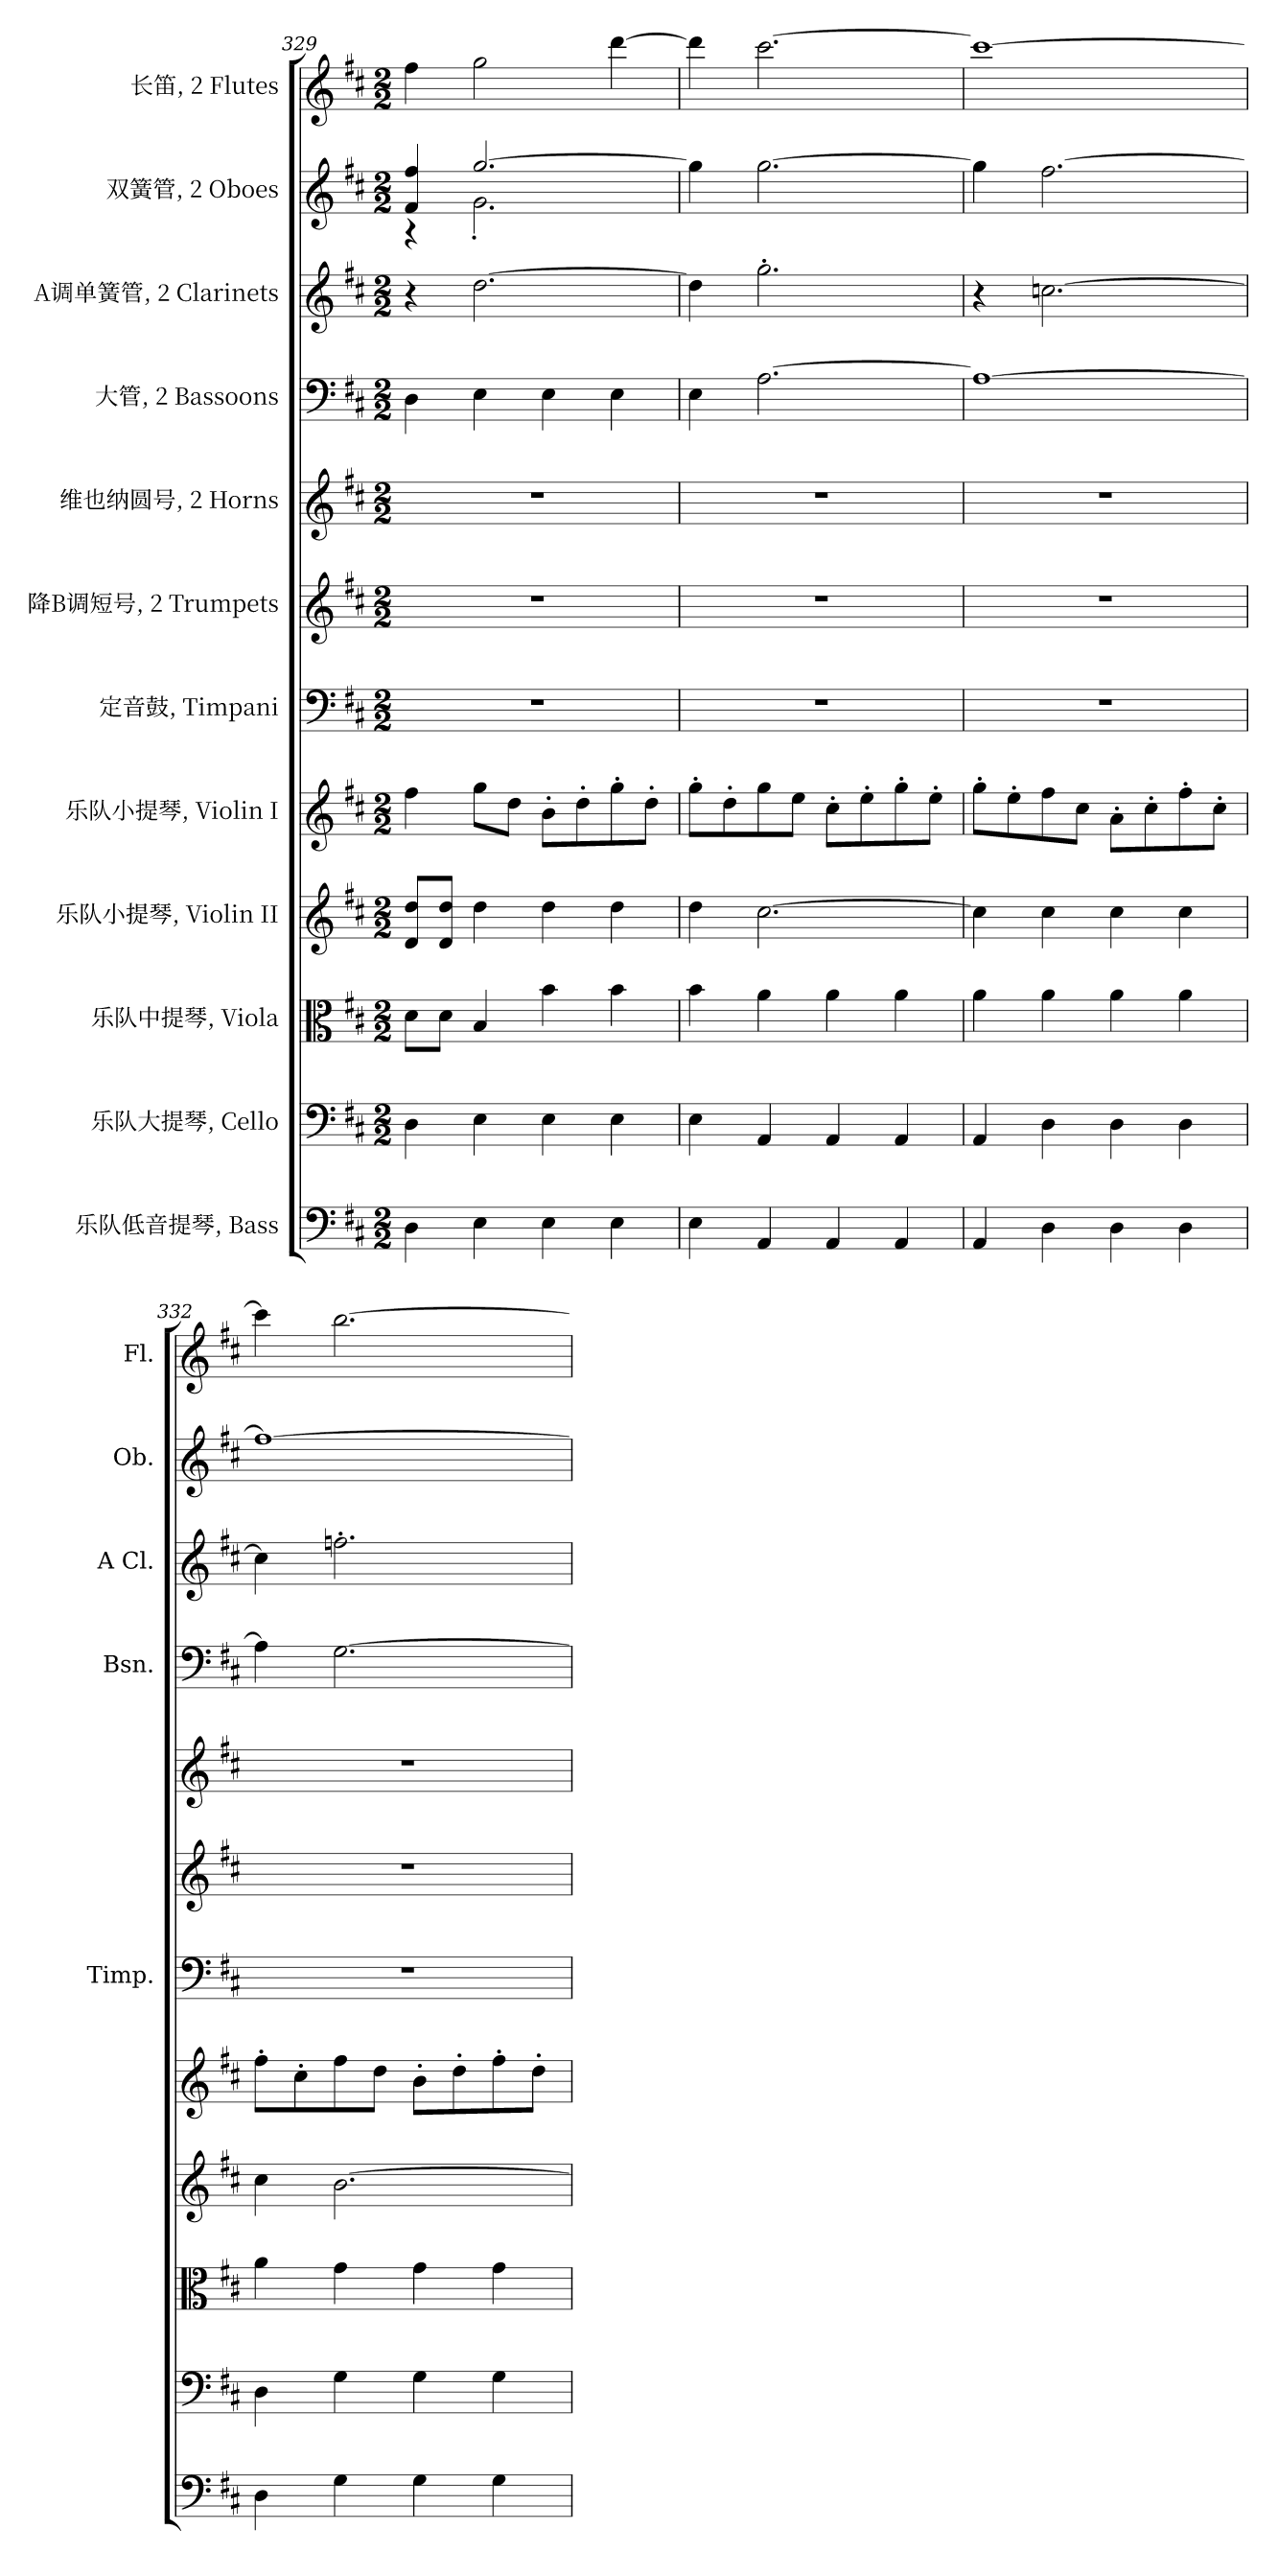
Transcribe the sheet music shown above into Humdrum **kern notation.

**kern	**kern	**kern	**kern	**kern	**kern	**kern	**kern	**kern	**kern	**kern	**kern
*part12	*part11	*part10	*part9	*part8	*part7	*part6	*part5	*part4	*part3	*part2	*part1
*staff12	*staff11	*staff10	*staff9	*staff8	*staff7	*staff6	*staff5	*staff4	*staff3	*staff2	*staff1
*I"乐队低音提琴, Bass	*I"乐队大提琴, Cello	*I"乐队中提琴, Viola	*I"乐队小提琴, Violin II	*I"乐队小提琴, Violin I	*I"定音鼓, Timpani	*I"降B调短号, 2 Trumpets	*I"维也纳圆号, 2 Horns	*I"大管, 2 Bassoons	*I"A调单簧管, 2 Clarinets	*I"双簧管, 2 Oboes	*I"长笛, 2 Flutes
*	*	*	*	*	*I'Timp.	*	*	*I'Bsn.	*I'A Cl.	*I'Ob.	*I'Fl.
!!LO:PB:g=z
*clefF4	*clefF4	*clefC3	*clefG2	*clefG2	*clefF4	*clefG2	*clefG2	*clefF4	*clefG2	*clefG2	*clefG2
*ITrd7c12	*	*	*	*	*	*ITrd1c2	*ITrd4c7	*	*ITrd2c3	*	*
*k[f#c#]	*k[f#c#]	*k[f#c#]	*k[f#c#]	*k[f#c#]	*k[f#c#]	*k[]	*k[f#]	*k[f#c#]	*k[f#c#g#d#a#]	*k[f#c#]	*k[f#c#]
*M2/2	*M2/2	*M2/2	*M2/2	*M2/2	*M2/2	*M2/2	*M2/2	*M2/2	*M2/2	*M2/2	*M2/2
=329	=329	=329	=329	=329	=329	=329	=329	=329	=329	=329	=329
*	*	*	*	*	*	*	*	*	*	*^	*
4DD\	4D\	8d\L	8d/ 8dd/L	4ff#\	1r	1r	1r	4D\	4r	4f#/ 4ff#/	4r	4ff#\
.	.	8d\J	8d/ 8dd/J	.	.	.	.	.	.	.	.	.
4EE\	4E\	4B/	4dd\	8gg\L	.	.	.	4E\	[2.b\	[2.gg/	2.g'\	2gg\
.	.	.	.	8dd\J	.	.	.	.	.	.	.	.
4EE\	4E\	4b\	4dd\	8b'\L	.	.	.	4E\	.	.	.	.
.	.	.	.	8dd'\	.	.	.	.	.	.	.	.
4EE\	4E\	4b\	4dd\	8gg'\	.	.	.	4E\	.	.	.	[4ddd\
.	.	.	.	8dd'\J	.	.	.	.	.	.	.	.
*	*	*	*	*	*	*	*	*	*	*v	*v	*
=330	=330	=330	=330	=330	=330	=330	=330	=330	=330	=330	=330
4EE\	4E\	4b\	4dd\	8gg'\L	1r	1r	1r	4E\	4b\]	4gg\]	4ddd\]
.	.	.	.	8dd'\	.	.	.	.	.	.	.
4AAA/	4AA/	4a\	[2.cc#\	8gg\	.	.	.	[2.A\	2.ee'\	[2.gg\	[2.ccc#\
.	.	.	.	8ee\J	.	.	.	.	.	.	.
4AAA/	4AA/	4a\	.	8cc#'\L	.	.	.	.	.	.	.
.	.	.	.	8ee'\	.	.	.	.	.	.	.
4AAA/	4AA/	4a\	.	8gg'\	.	.	.	.	.	.	.
.	.	.	.	8ee'\J	.	.	.	.	.	.	.
=331	=331	=331	=331	=331	=331	=331	=331	=331	=331	=331	=331
4AAA/	4AA/	4a\	4cc#\]	8gg'\L	1r	1r	1r	1A_	4r	4gg\]	1ccc#_
.	.	.	.	8ee'\	.	.	.	.	.	.	.
4DD\	4D\	4a\	4cc#\	8ff#\	.	.	.	.	[2.an\	[2.ff#\	.
.	.	.	.	8cc#\J	.	.	.	.	.	.	.
4DD\	4D\	4a\	4cc#\	8a'\L	.	.	.	.	.	.	.
.	.	.	.	8cc#'\	.	.	.	.	.	.	.
4DD\	4D\	4a\	4cc#\	8ff#'\	.	.	.	.	.	.	.
.	.	.	.	8cc#'\J	.	.	.	.	.	.	.
=332	=332	=332	=332	=332	=332	=332	=332	=332	=332	=332	=332
4DD\	4D\	4a\	4cc#\	8ff#'\L	1r	1r	1r	4A\]	4a\]	1ff#_	4ccc#\]
.	.	.	.	8cc#'\	.	.	.	.	.	.	.
4GG\	4G\	4g\	[2.b\	8ff#\	.	.	.	[2.G\	2.ddn'\	.	[2.bb\
.	.	.	.	8dd\J	.	.	.	.	.	.	.
4GG\	4G\	4g\	.	8b'\L	.	.	.	.	.	.	.
.	.	.	.	8dd'\	.	.	.	.	.	.	.
4GG\	4G\	4g\	.	8ff#'\	.	.	.	.	.	.	.
.	.	.	.	8dd'\J	.	.	.	.	.	.	.
=	=	=	=	=	=	=	=	=	=	=	=
*-	*-	*-	*-	*-	*-	*-	*-	*-	*-	*-	*-
